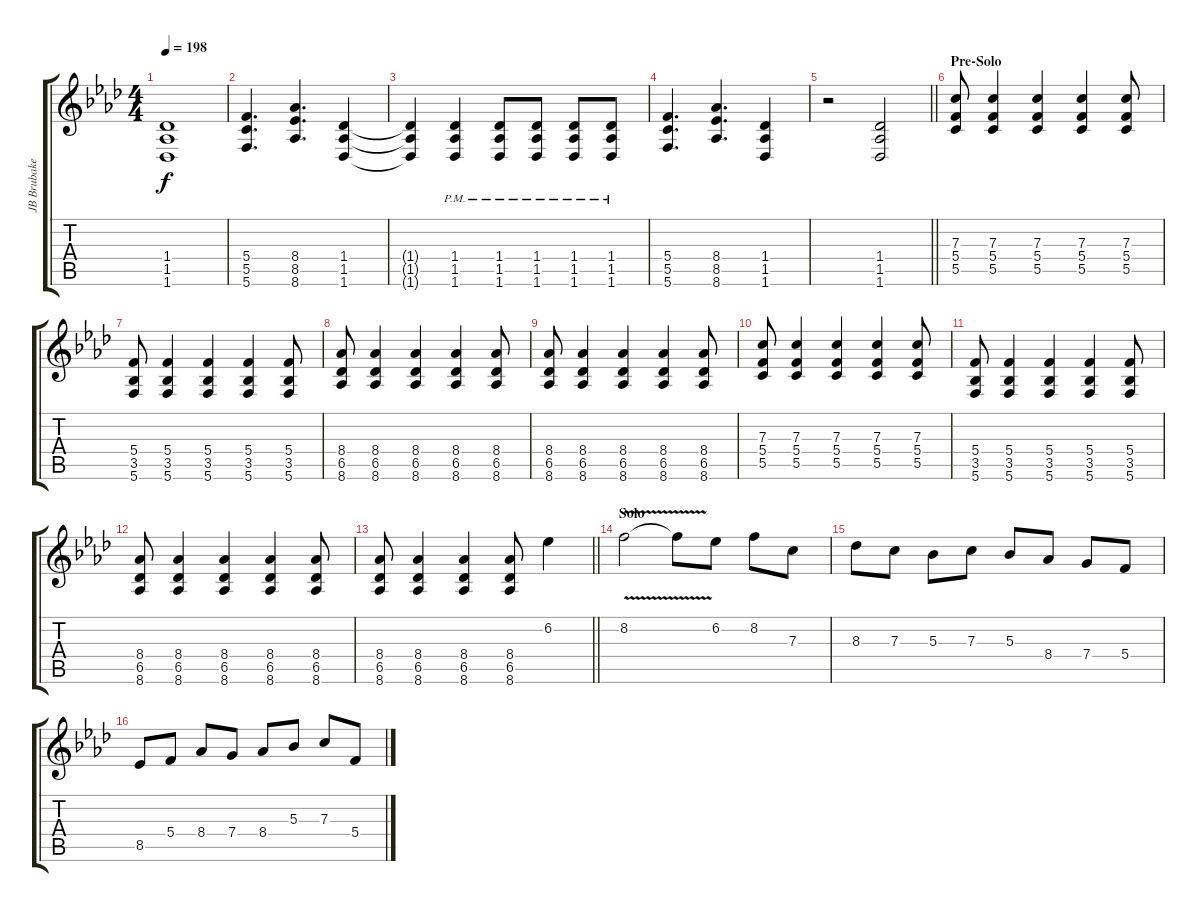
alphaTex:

\track ("JB Brubaker [Guitar]" "JB Brubake") {instrument distortionguitar}
\staff {score tabs}
\tuning (D4 A3 F3 C3 G2 C2) {hide}
\ts (4 4)
\tempo 198
\clef g2
\ks fminor
(1.4{t} 1.5{t} 1.6{t}).1{dy f} |
(5.4 5.5 5.6).4{d} (8.4 8.5 8.6).4{d} (1.4 1.5 1.6).4 |
(1.4{t} 1.5{t} 1.6{t}).4 (1.4{pm} 1.5{pm} 1.6{pm}).4 (1.4{pm} 1.5{pm} 1.6{pm}).8 (1.4{pm} 1.5{pm} 1.6{pm}).8 (1.4{pm} 1.5{pm} 1.6{pm}).8 (1.4{pm} 1.5{pm} 1.6{pm}).8 |
(5.4 5.5 5.6).4{d} (8.4 8.5 8.6).4{d} (1.4 1.5 1.6).4 |
\barLineRight lightlight
r.2 (1.4 1.5 1.6).2 |
\section ("" "Pre-Solo")
(7.3 5.4 5.5).8 (7.3 5.4 5.5).4 (7.3 5.4 5.5).4 (7.3 5.4 5.5).4 (7.3 5.4 5.5).8 |
(5.4 3.5 5.6).8 (5.4 3.5 5.6).4 (5.4 3.5 5.6).4 (5.4 3.5 5.6).4 (5.4 3.5 5.6).8 |
(8.4 6.5 8.6).8 (8.4 6.5 8.6).4 (8.4 6.5 8.6).4 (8.4 6.5 8.6).4 (8.4 6.5 8.6).8 |
(8.4 6.5 8.6).8 (8.4 6.5 8.6).4 (8.4 6.5 8.6).4 (8.4 6.5 8.6).4 (8.4 6.5 8.6).8 |
(7.3 5.4 5.5).8 (7.3 5.4 5.5).4 (7.3 5.4 5.5).4 (7.3 5.4 5.5).4 (7.3 5.4 5.5).8 |
(5.4 3.5 5.6).8 (5.4 3.5 5.6).4 (5.4 3.5 5.6).4 (5.4 3.5 5.6).4 (5.4 3.5 5.6).8 |
(8.4 6.5 8.6).8 (8.4 6.5 8.6).4 (8.4 6.5 8.6).4 (8.4 6.5 8.6).4 (8.4 6.5 8.6).8 |
\barLineRight lightlight
(8.4 6.5 8.6).8 (8.4 6.5 8.6).4 (8.4 6.5 8.6).4 (8.4 6.5 8.6).8 6.2.4{volume 14} |
\section ("" "Solo")
8.2{v}.2 8.2{t}.8 6.2.8 8.2.8 7.3.8 |
8.3.8 7.3.8 5.3.8 7.3.8 5.3.8 8.4.8 7.4.8 5.4.8 |
8.5.8 5.4.8 8.4.8 7.4.8 8.4.8 5.3.8 7.3.8 5.4.8
